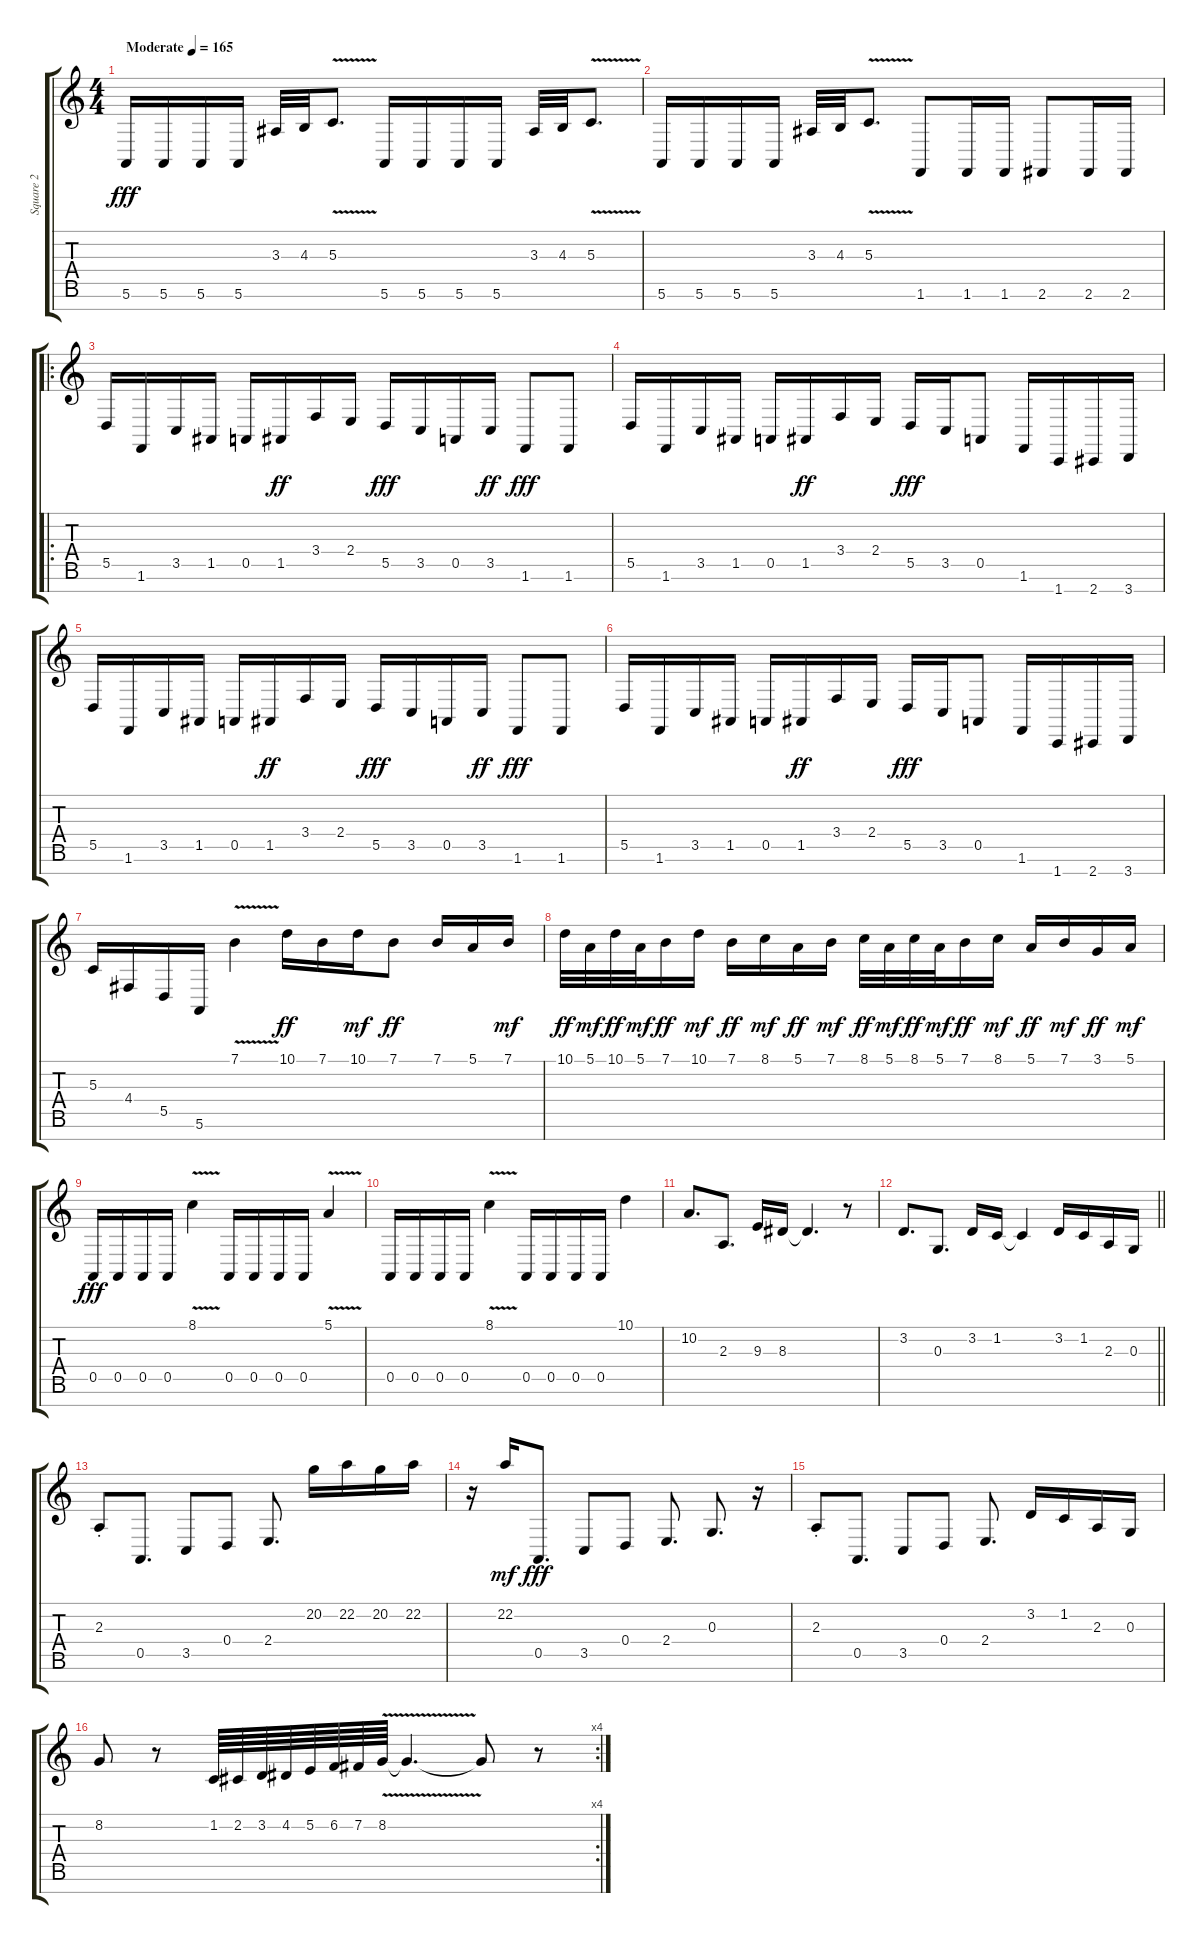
\track ("Square 2" "Square 2") {instrument lead1square}
\staff {score tabs}
\tuning (E4 B3 G3 D3 A2 E2 B1) {hide}
\ts (4 4)
\tempo (165 "Moderate")
\clef g2
\ks c
5.6.16{dy fff instrument lead1square} 5.6.16 5.6.16 5.6.16 3.3.32 4.3.32 5.3{v}.8{d} 5.6.16 5.6.16 5.6.16 5.6.16 3.3.32 4.3.32 5.3{v}.8{d} |
5.6.16 5.6.16 5.6.16 5.6.16 3.3.32 4.3.32 5.3{v}.8{d} 1.6.8 1.6.16 1.6.16 2.6.8 2.6.16 2.6.16 |
\ro
5.5.16 1.6.16 3.5.16 1.5.16 0.5.16 1.5.16{dy ff} 3.4.16 2.4.16 5.5.16{dy fff} 3.5.16 0.5.16 3.5.16{dy ff} 1.6.8{dy fff} 1.6.8 |
5.5.16 1.6.16 3.5.16 1.5.16 0.5.16 1.5.16{dy ff} 3.4.16 2.4.16 5.5.16{dy fff} 3.5.16 0.5.8 1.6.16 1.7.16 2.7.16 3.7.16 |
5.5.16 1.6.16 3.5.16 1.5.16 0.5.16 1.5.16{dy ff} 3.4.16 2.4.16 5.5.16{dy fff} 3.5.16 0.5.16 3.5.16{dy ff} 1.6.8{dy fff} 1.6.8 |
5.5.16 1.6.16 3.5.16 1.5.16 0.5.16 1.5.16{dy ff} 3.4.16 2.4.16 5.5.16{dy fff} 3.5.16 0.5.8 1.6.16 1.7.16 2.7.16 3.7.16 |
5.3.16 4.4.16 5.5.16 5.6.16 7.1{v}.4 10.1.16{dy ff} 7.1.16 10.1.16{dy mf} 7.1.8{dy ff} 7.1.16 5.1.16 7.1.16{dy mf} |
10.1.32{dy ff} 5.1.32{dy mf} 10.1.32{dy ff} 5.1.32{dy mf} 7.1.16{dy ff} 10.1.16{dy mf} 7.1.16{dy ff} 8.1.16{dy mf} 5.1.16{dy ff} 7.1.16{dy mf} 8.1.32{dy ff} 5.1.32{dy mf} 8.1.32{dy ff} 5.1.32{dy mf} 7.1.16{dy ff} 8.1.16{dy mf} 5.1.16{dy ff} 7.1.16{dy mf} 3.1.16{dy ff} 5.1.16{dy mf} |
0.5.16{dy fff} 0.5.16 0.5.16 0.5.16 8.1{v}.4 0.5.16 0.5.16 0.5.16 0.5.16 5.1{v}.4 |
0.5.16 0.5.16 0.5.16 0.5.16 8.1{v}.4 0.5.16 0.5.16 0.5.16 0.5.16 10.1.4 |
10.2.8{d} 2.3.8{d} 9.3.16 8.3.16 8.3{t}.4{d} r.8 |
\barLineRight lightlight
3.2.8{d} 0.3.8{d} 3.2.16 1.2.16 1.2{t}.4 3.2.16 1.2.16 2.3.16 0.3.16 |
2.3{st}.8 0.5.8{d} 3.5.8 0.4.8 2.4.8{d} 20.2.16 22.2.16 20.2.16 22.2.16 |
r.16 22.2.16{dy mf} 0.5.8{d dy fff} 3.5.8 0.4.8 2.4.8{d} 0.3.8{d} r.16 |
2.3{st}.8 0.5.8{d} 3.5.8 0.4.8 2.4.8{d} 3.2.16 1.2.16 2.3.16 0.3.16 |
\rc 4
8.2.8 r.8 1.2.64 2.2.64 3.2.64 4.2.64 5.2.64 6.2.64 7.2.64 8.2{v}.64 8.2{t}.4{d} 8.2{t}.8 r.8
